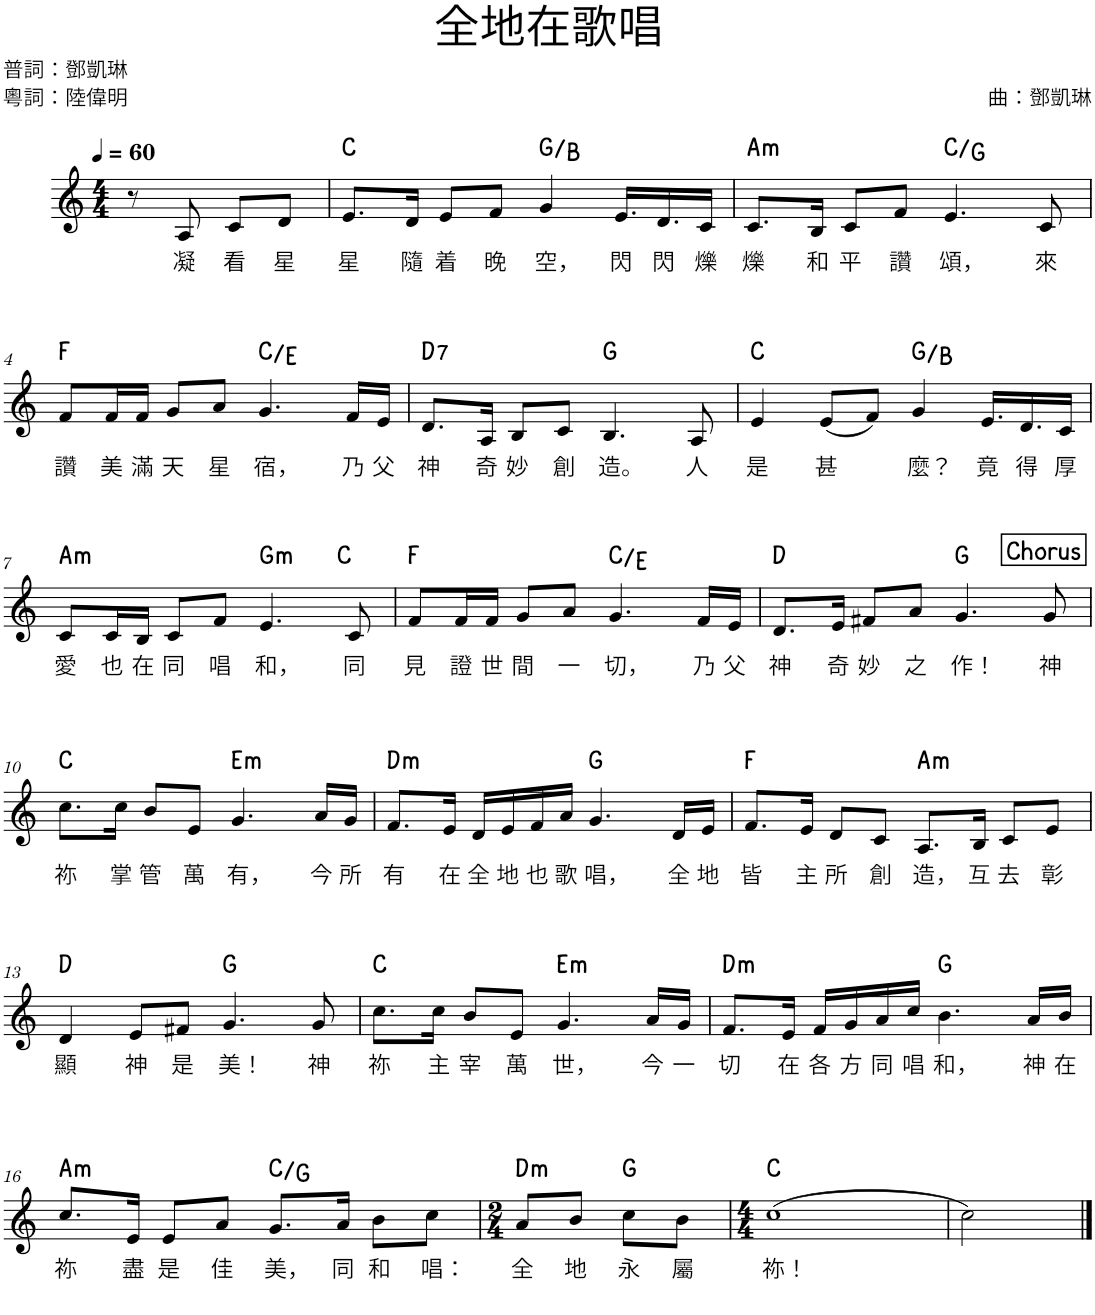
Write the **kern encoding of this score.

**kern	**text	**harte
*part1	*part1	*part1
*staff1	*staff1	*
*I"Piano	*	*
*I'Pno.	*	*
*clefG2	*	*
*k[]	*	*
*M4/4	*	*
*MM60	*	*
=1	=1	=1
8r	.	.
!	!LO:LY:b	!
8A/	凝	.
!	!LO:LY:b	!
8c/L	看	.
!	!LO:LY:b	!
8d/J	星	.
=2	=2	=2
!	!LO:LY:b	!
8.e/L	星	C:maj
!	!LO:LY:b	!
16d/Jk	隨	.
!	!LO:LY:b	!
8e/L	着	.
!	!LO:LY:b	!
8f/J	晚	.
!	!LO:LY:b	!
4g/	空，	G:maj/3
!	!LO:LY:b	!
16.e/LL	閃	.
!	!LO:LY:b	!
16.d/	閃	.
!	!LO:LY:b	!
16c/JJ	爍	.
=3	=3	=3
!	!LO:LY:b	!LO:H:kt=m
8.c/L	爍	A:min
!	!LO:LY:b	!
16B/Jk	和	.
!	!LO:LY:b	!
8c/L	平	.
!	!LO:LY:b	!
8f/J	讚	.
!	!LO:LY:b	!
4.e/	頌，	C:maj/5
!	!LO:LY:b	!
8c/	來	.
!!LO:LB:g=z
=4	=4	=4
!	!LO:LY:b	!
8f/L	讚	F:maj
!	!LO:LY:b	!
16f/L	美	.
!	!LO:LY:b	!
16f/JJ	滿	.
!	!LO:LY:b	!
8g/L	天	.
!	!LO:LY:b	!
8a/J	星	.
!	!LO:LY:b	!
4.g/	宿，	C:maj/3
!	!LO:LY:b	!
16f/LL	乃	.
!	!LO:LY:b	!
16e/JJ	父	.
=5	=5	=5
!	!LO:LY:b	!LO:H:kt=7
8.d/L	神	D:7
!	!LO:LY:b	!
16A/Jk	奇	.
!	!LO:LY:b	!
8B/L	妙	.
!	!LO:LY:b	!
8c/J	創	.
!	!LO:LY:b	!
4.B/	造。	G:maj
!	!LO:LY:b	!
8A/	人	.
=6	=6	=6
!	!LO:LY:b	!
4e/	是	C:maj
!	!LO:LY:b	!
(8e/L	甚	.
8f/J)	.	.
!	!LO:LY:b	!
4g/	麼？	G:maj/3
!	!LO:LY:b	!
16.e/LL	竟	.
!	!LO:LY:b	!
16.d/	得	.
!	!LO:LY:b	!
16c/JJ	厚	.
!!LO:LB:g=z
=7	=7	=7
!	!LO:LY:b	!LO:H:kt=m
8c/L	愛	A:min
!	!LO:LY:b	!
16c/L	也	.
!	!LO:LY:b	!
16B/JJ	在	.
!	!LO:LY:b	!
8c/L	同	.
!	!LO:LY:b	!
8f/J	唱	.
!	!LO:LY:b	!LO:H:kt=m
4.e/	和，	G:min
!	!LO:LY:b	!
8c/	同	C:maj
=8	=8	=8
!	!LO:LY:b	!
8f/L	見	F:maj
!	!LO:LY:b	!
16f/L	證	.
!	!LO:LY:b	!
16f/JJ	世	.
!	!LO:LY:b	!
8g/L	間	.
!	!LO:LY:b	!
8a/J	一	.
!	!LO:LY:b	!
4.g/	切，	C:maj/3
!	!LO:LY:b	!
16f/LL	乃	.
!	!LO:LY:b	!
16e/JJ	父	.
!!LO:REH:place=s1:a:B:cj:fs=14:t=Chorus:qo=3.5
=9	=9	=9
!	!LO:LY:b	!
8.d/L	神	D:maj
!	!LO:LY:b	!
16e/Jk	奇	.
!	!LO:LY:b	!
8f#X/L	妙	.
!	!LO:LY:b	!
8a/J	之	.
!	!LO:LY:b	!
4.g/	作！	G:maj
!	!LO:LY:b	!
8g/	神	.
!!LO:LB:g=z
=10	=10	=10
!	!LO:LY:b	!
8.cc\L	祢	C:maj
!	!LO:LY:b	!
16cc\Jk	掌	.
!	!LO:LY:b	!
8b/L	管	.
!	!LO:LY:b	!
8e/J	萬	.
!	!LO:LY:b	!LO:H:kt=m
4.g/	有，	E:min
!	!LO:LY:b	!
16a/LL	今	.
!	!LO:LY:b	!
16g/JJ	所	.
=11	=11	=11
!	!LO:LY:b	!LO:H:kt=m
8.f/L	有	D:min
!	!LO:LY:b	!
16e/Jk	在	.
!	!LO:LY:b	!
16d/LL	全	.
!	!LO:LY:b	!
16e/	地	.
!	!LO:LY:b	!
16f/	也	.
!	!LO:LY:b	!
16a/JJ	歌	.
!	!LO:LY:b	!
4.g/	唱，	G:maj
!	!LO:LY:b	!
16d/LL	全	.
!	!LO:LY:b	!
16e/JJ	地	.
=12	=12	=12
!	!LO:LY:b	!
8.f/L	皆	F:maj
!	!LO:LY:b	!
16e/Jk	主	.
!	!LO:LY:b	!
8d/L	所	.
!	!LO:LY:b	!
8c/J	創	.
!	!LO:LY:b	!LO:H:kt=m
8.A/L	造，	A:min
!	!LO:LY:b	!
16B/Jk	互	.
!	!LO:LY:b	!
8c/L	去	.
!	!LO:LY:b	!
8e/J	彰	.
!!LO:LB:g=z
=13	=13	=13
!	!LO:LY:b	!
4d/	顯	D:maj
!	!LO:LY:b	!
8e/L	神	.
!	!LO:LY:b	!
8f#X/J	是	.
!	!LO:LY:b	!
4.g/	美！	G:maj
!	!LO:LY:b	!
8g/	神	.
=14	=14	=14
!	!LO:LY:b	!
8.cc\L	祢	C:maj
!	!LO:LY:b	!
16cc\Jk	主	.
!	!LO:LY:b	!
8b/L	宰	.
!	!LO:LY:b	!
8e/J	萬	.
!	!LO:LY:b	!LO:H:kt=m
4.g/	世，	E:min
!	!LO:LY:b	!
16a/LL	今	.
!	!LO:LY:b	!
16g/JJ	一	.
=15	=15	=15
!	!LO:LY:b	!LO:H:kt=m
8.f/L	切	D:min
!	!LO:LY:b	!
16e/Jk	在	.
!	!LO:LY:b	!
16f/LL	各	.
!	!LO:LY:b	!
16g/	方	.
!	!LO:LY:b	!
16a/	同	.
!	!LO:LY:b	!
16cc/JJ	唱	.
!	!LO:LY:b	!
4.b\	和，	G:maj
!	!LO:LY:b	!
16a/LL	神	.
!	!LO:LY:b	!
16b/JJ	在	.
!!LO:LB:g=z
=16	=16	=16
!	!LO:LY:b	!LO:H:kt=m
8.cc/L	祢	A:min
!	!LO:LY:b	!
16e/Jk	盡	.
!	!LO:LY:b	!
8e/L	是	.
!	!LO:LY:b	!
8a/J	佳	.
!	!LO:LY:b	!
8.g/L	美，	C:maj/5
!	!LO:LY:b	!
16a/Jk	同	.
!	!LO:LY:b	!
8b\L	和	.
!	!LO:LY:b	!
8cc\J	唱：	.
=17	=17	=17
*M2/4	*	*
!	!LO:LY:b	!LO:H:kt=m
8a/L	全	D:min
!	!LO:LY:b	!
8b/J	地	.
!	!LO:LY:b	!
8cc\L	永	G:maj
!	!LO:LY:b	!
8b\J	屬	.
=18	=18	=18
*M4/4	*	*
!	!LO:LY:b	!
(1cc	祢！	C:maj
=19	=19	=19
2cc\)	.	.
==	==	==
*-	*-	*-
